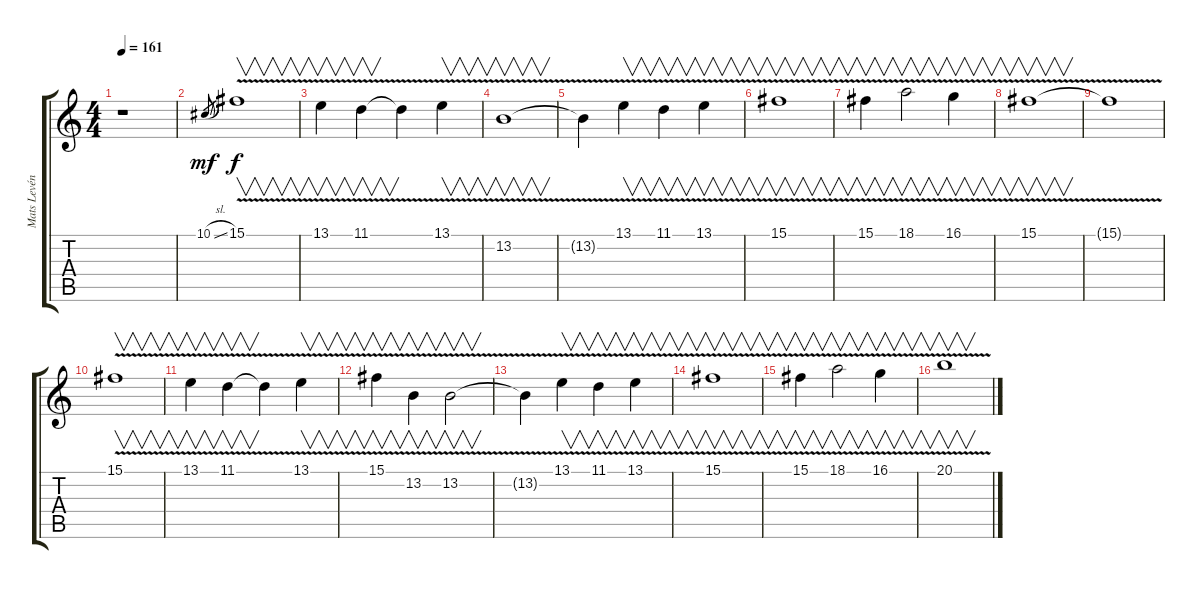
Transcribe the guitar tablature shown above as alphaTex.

\track ("Mats Levén" "Mats Levén") {instrument oboe}
\staff {score tabs}
\tuning (Eb4 Bb3 Gb3 Db3 Ab2 Eb2) {hide}
\ts (4 4)
\tempo 161
\clef g2
\ks c
r.1{dy mf} |
10.1{sl}.8{gr} 15.1{v}.1{v dy f volume 15 balance 8 instrument lead2sawtooth} |
13.1{v}.4{v} 11.1{v}.4{v} 11.1{t}.4 13.1{v}.4{v} |
13.2{v}.1{v} |
13.2{t}.4 13.1{v}.4{v} 11.1{v}.4{v} 13.1{v}.4{v} |
15.1{v}.1{v} |
15.1{v}.4{v} 18.1{v}.2{v} 16.1{v}.4{v} |
15.1{v}.1{v} |
15.1{t}.1 |
15.1{v}.1{v} |
13.1{v}.4{v} 11.1{v}.4{v} 11.1{t}.4 13.1{v}.4{v} |
15.1{v}.4{v} 13.2{v}.4{v} 13.2{v}.2{v} |
13.2{t}.4 13.1{v}.4{v} 11.1{v}.4{v} 13.1{v}.4{v} |
15.1{v}.1{v} |
15.1{v}.4{v} 18.1{v}.2{v} 16.1{v}.4{v} |
20.1{v}.1{v}
